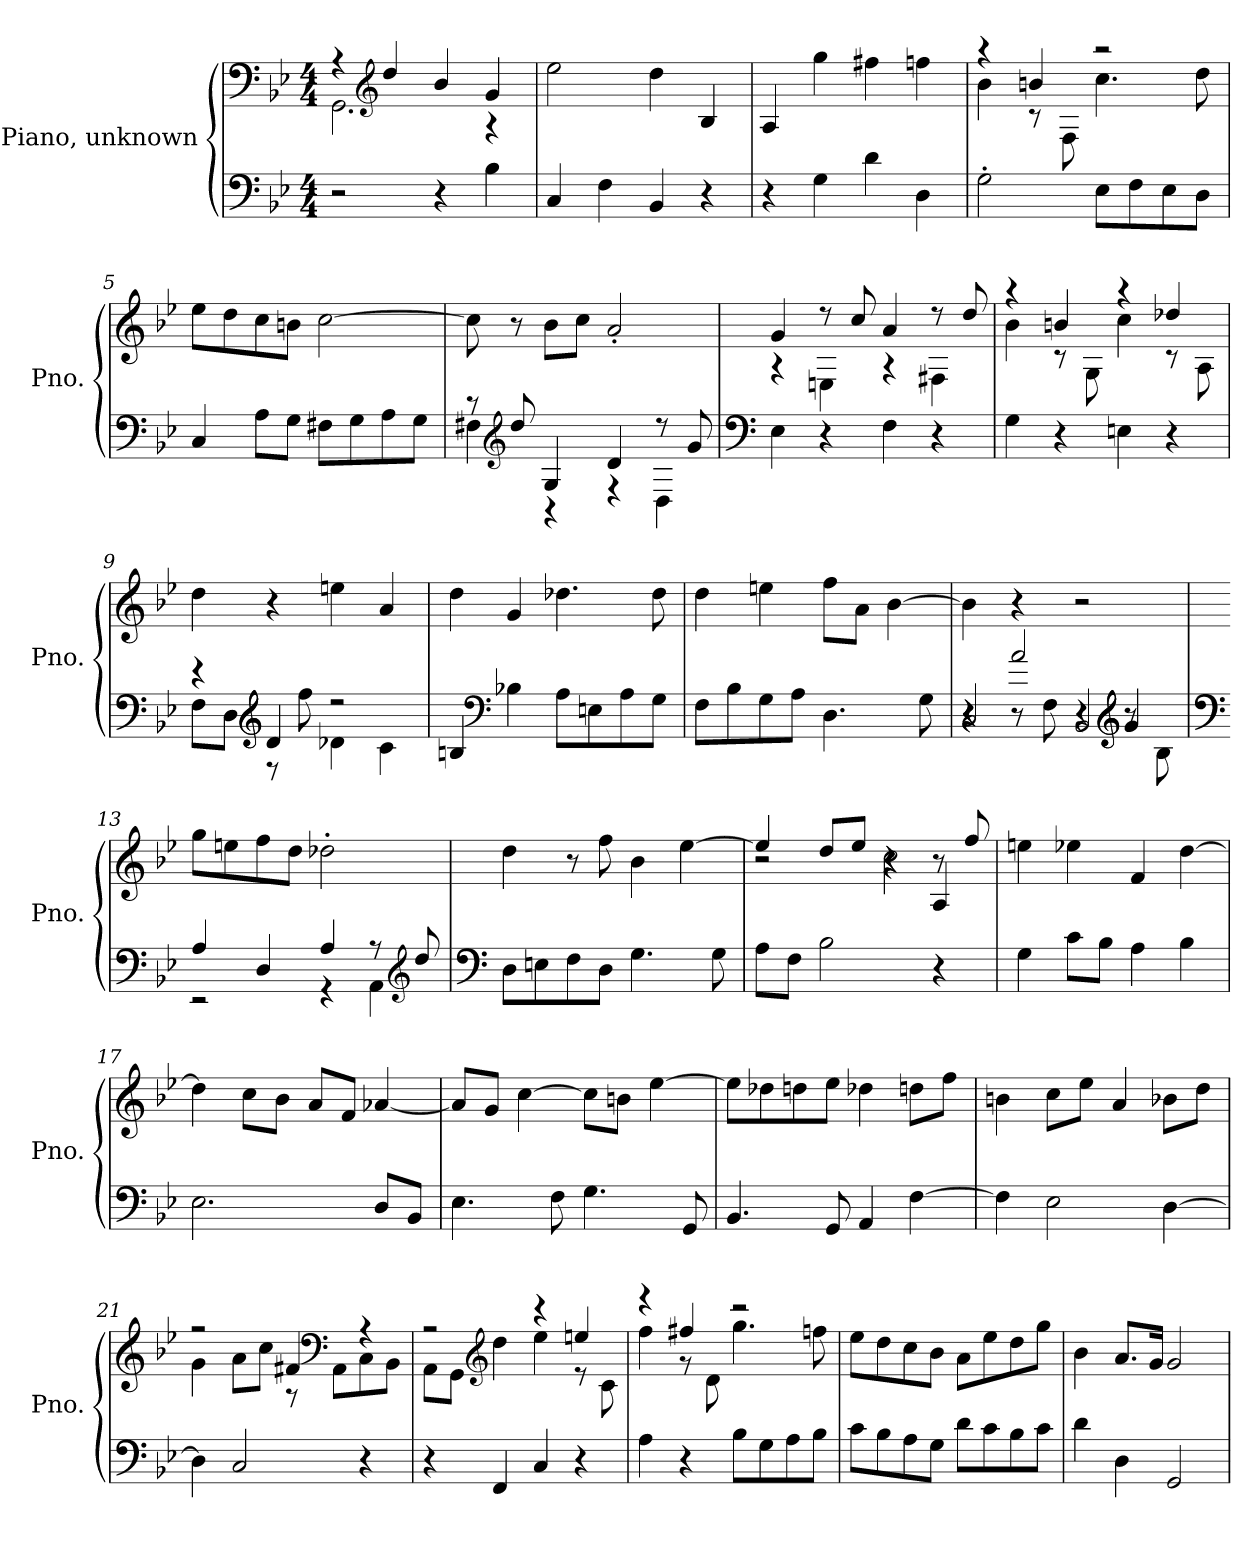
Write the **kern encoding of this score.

**kern	**kern
*part1	*part1
*staff2	*staff1
*I"Piano, unknown	*
*I'Pno.	*
*clefF4	*clefF4
*k[b-e-]	*k[b-e-]
*M4/4	*M4/4
*MM120	*MM120
=1	=1
*	*^
2r	4r	2.GG\
*	*clefG2	*
.	4dd/	.
4r	4b-/	.
4B-\	4g/	4r
*	*v	*v
=2	=2
4C/	2ee-\
4F\	.
4BB-/	4dd\
4r	4B-/
=3	=3
4r	4A/
4G\	4gg\
4d\	4ff#X\
4D\	4ffn\
=4	=4
*	*^
2G'\	4r	4b-\
.	4bn/	8r
.	.	8F\
8E-\L	2r	4.cc\
8F\	.	.
8E-\	.	.
8D\J	.	8dd\
*	*v	*v
=5	=5
4C/	8ee-\L
.	8dd\
8A\L	8cc\
8G\J	8bn\J
8F#X\L	[2cc\
8G\	.
8A\	.
8G\J	.
!!LO:LB:g=z
=6	=6
*^	*
8r	4F#X\	8cc\]
*clefG2	*	*
8dd/	.	8r
4G/	4r	8b-\L
.	.	8cc\J
4d/	4r	2a'/
8r	4D\	.
8g/	.	.
*v	*v	*
=7	=7
*clefF4	*
*	*^
4E-\	4g/	4r
4r	8r	4En\
.	8cc/	.
4F\	4a/	4r
4r	8r	4F#X\
.	8dd/	.
=8	=8	=8
4G\	4r	4b-\
4r	4bn/	8r
.	.	8G\
4En\	4r	4cc\
4r	4dd-X/	8r
.	.	8A\
*	*v	*v
=9	=9
*^	*
4r	8F\L	4dd\
.	8D\J	.
*clefG2	*	*
4d/	8r	4r
.	8ff\	.
2r	4d-X\	4een\
.	4c\	4a/
*v	*v	*
!!LO:LB:g=z
=10	=10
4Bn/	4dd\
*clefF4	*
4B-X\	4g/
8A\L	4.dd-X\
8En\	.
8A\	.
8G\J	8dd-\
=11	=11
8F\L	4dd\
8B-\	.
8G\	4een\
8A\J	.
4.D\	8ff\L
.	8a\J
.	[4b-\
8G\	.
=12	=12
*^	*
*	*^	*
4r	4r	2C/	4b-\]
2a/	8r	.	4r
.	8F\	.	.
.	4r	2BB-/	2r
*clefG2	*	*	*
4g/	8r	.	.
.	8B-\	.	.
*v	*v	*v	*
=13	=13
*clefF4	*
*^	*
4A/	2r	8gg\L
.	.	8een\
4D/	.	8ff\
.	.	8dd\J
4A/	4r	2dd-X'\
8r	4AA\	.
*clefG2	*	*
8dd/	.	.
*v	*v	*
!!LO:LB:g=z
=14	=14
*clefF4	*
8D\L	4dd\
8En\	.
8F\	8r
8D\J	8ff\
4.G\	4b-\
.	[4ee-\
8G\	.
=15	=15
*	*^
*	*	*^
8A\L	4ee-/]	2r	2r
8F\J	.	.	.
2B-\	8dd/L	.	.
.	8ee-/J	.	.
.	4r	2cc\	4r
4r	8r	.	4A/
.	8ff/	.	.
*	*v	*v	*v
=16	=16
4G\	4een\
8c\L	4ee-X\
8B-\J	.
4A\	4f/
4B-\	[4dd\
=17	=17
2.E-\	4dd\]
.	8cc\L
.	8b-\J
.	8a/L
.	8f/J
8D/L	[4a-X/
8BB-/J	.
=18	=18
4.E-\	8a-/L]
.	8g/J
.	[4cc\
8F\	.
4.G\	8cc\L]
.	8bn\J
.	[4ee-\
8GG/	.
!!LO:LB:g=z
=19	=19
4.BB-/	8ee-\L]
.	8dd-X\
.	8ddn\
8GG/	8ee-\J
4AA/	4dd-X\
[4F\	8ddn\L
.	8ff\J
=20	=20
4F\]	4bn\
2E-\	8cc\L
.	8ee-\J
.	4a/
[4D\	8b-X\L
.	8dd\J
=21	=21
*	*^
4D\]	2r	4g\
2C/	.	8a\L
.	.	8cc\J
.	4f#X/	8r
*	*clefF4	*
.	.	8AA\L
4r	4r	8C\
.	.	8BB-\J
=22	=22	=22
4r	2r	8AA\L
.	.	8GG\J
*	*clefG2	*
4FF/	.	4dd\
4C/	4r	4ee-\
4r	4een/	8r
.	.	8c\
!!LO:LB:g=z	!!
=23	=23	=23
4A\	4r	4ff\
4r	4ff#X/	8r
.	.	8d\
8B-\L	2r	4.gg\
8G\	.	.
8A\	.	.
8B-\J	.	8ffn\
*	*v	*v
=24	=24
8c\L	8ee-\L
8B-\	8dd\
8A\	8cc\
8G\J	8b-\J
8d\L	8a\L
8c\	8ee-\
8B-\	8dd\
8c\J	8gg\J
=25	=25
4d\	4b-\
4D\	8.a/L
.	16g/Jk
2GG/	2g/
=	=
*-	*-
